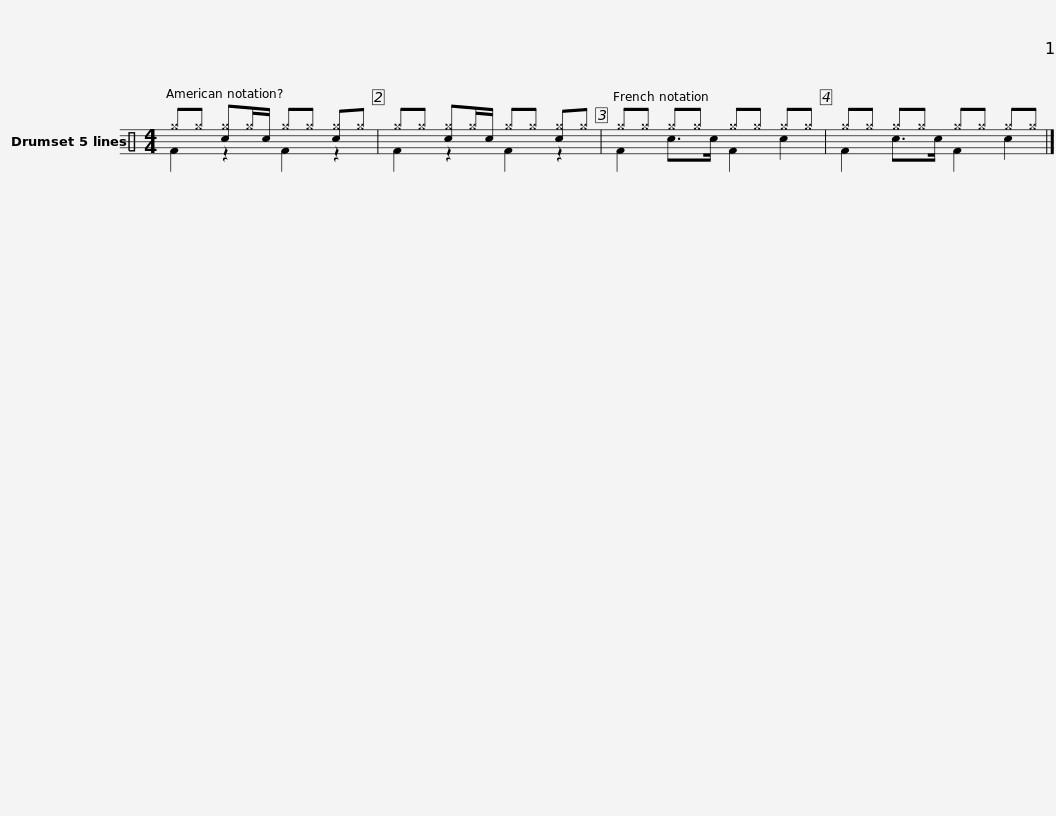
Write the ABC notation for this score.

X:1
%%score ( 1 2 )
L:1/8
M:4/4
I:linebreak $
K:C
V:1 perc
K:none
V:2 perc
K:none
V:1
 ^g^g [c^g]^g/c/ ^g^g [c^g]^g | ^g^g [c^g]^g/c/ ^g^g [c^g]^g |$ ^g^g ^g^g ^g^g ^g^g | ^g^g ^g^g ^g^g ^g^g |] %4
V:2
 F2 z2 F2 z2 | F2 z2 F2 z2 |$ F2 c>c F2 c2 | F2 c>c F2 c2 |] %4
